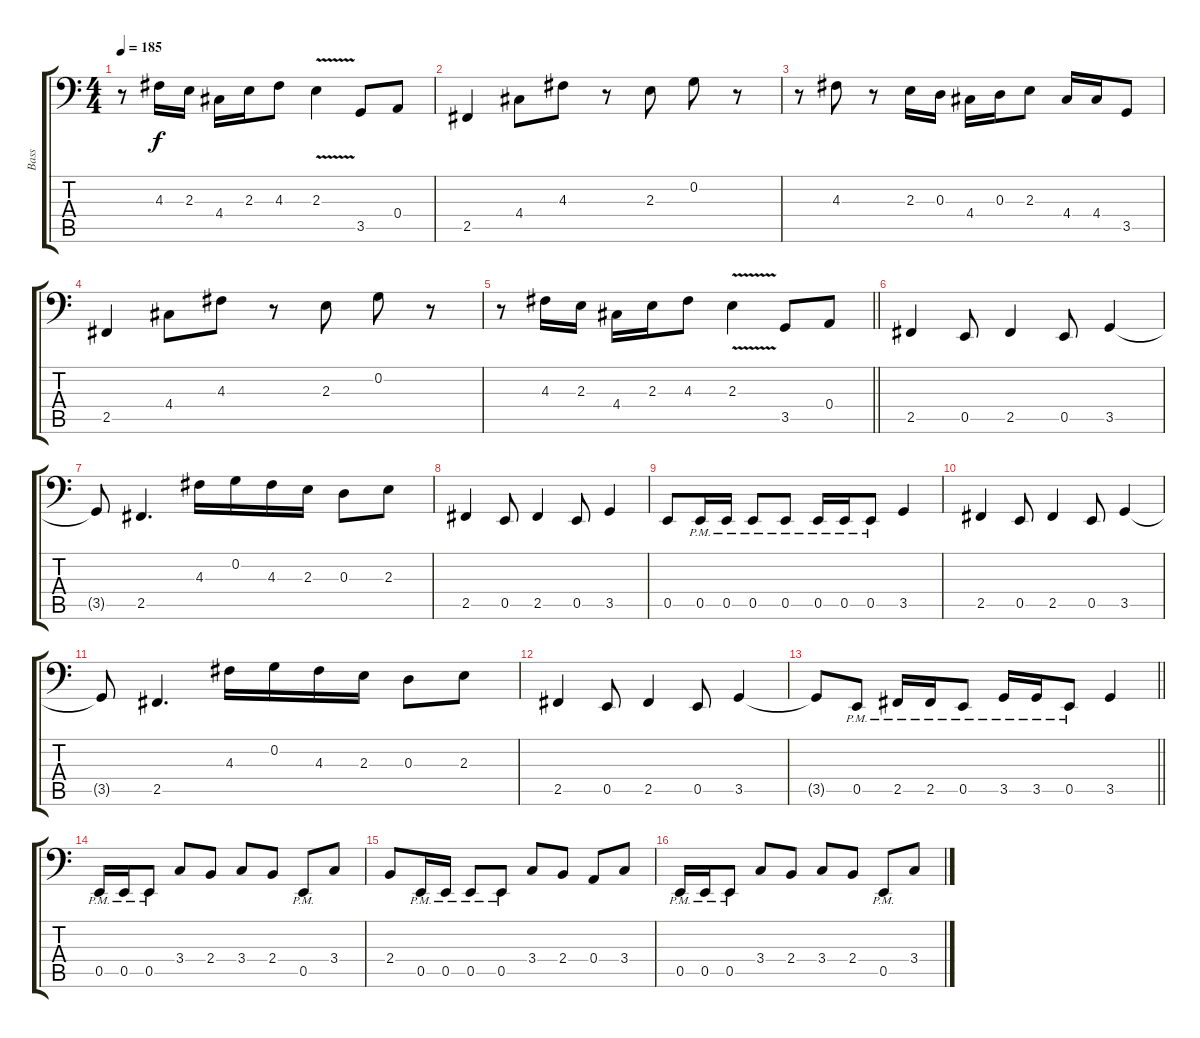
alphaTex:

\track ("Bass" "Bass") {instrument electricbassfinger}
\staff {score tabs}
\tuning (C3 G2 D2 A1 E1 B0) {hide}
\ts (4 4)
\tempo 185
\clef f4
\ks c
r.8{dy f} 4.3.16 2.3.16 4.4.16 2.3.16 4.3.8 2.3{v}.4 3.5.8 0.4.8 |
2.5.4 4.4.8 4.3.8 r.8 2.3.8 0.2.8 r.8 |
r.8 4.3.8 r.8 2.3.16 0.3.16 4.4.16 0.3.16 2.3.8 4.4.16 4.4.16 3.5.8 |
2.5.4 4.4.8 4.3.8 r.8 2.3.8 0.2.8 r.8 |
\barLineRight lightlight
r.8 4.3.16 2.3.16 4.4.16 2.3.16 4.3.8 2.3{v}.4 3.5.8 0.4.8 |
2.5.4 0.5.8 2.5.4 0.5.8 3.5.4 |
3.5{t}.8 2.5.4{d} 4.3.16 0.2.16 4.3.16 2.3.16 0.3.8 2.3.8 |
2.5.4 0.5.8 2.5.4 0.5.8 3.5.4 |
0.5.8 0.5{pm}.16 0.5{pm}.16 0.5{pm}.8 0.5{pm}.8 0.5{pm}.16 0.5{pm}.16 0.5{pm}.8 3.5.4 |
2.5.4 0.5.8 2.5.4 0.5.8 3.5.4 |
3.5{t}.8 2.5.4{d} 4.3.16 0.2.16 4.3.16 2.3.16 0.3.8 2.3.8 |
2.5.4 0.5.8 2.5.4 0.5.8 3.5.4 |
\barLineRight lightlight
3.5{t}.8 0.5{pm}.8 2.5{pm}.16 2.5{pm}.16 0.5{pm}.8 3.5{pm}.16 3.5{pm}.16 0.5{pm}.8 3.5.4 |
0.5{pm}.16 0.5{pm}.16 0.5{pm}.8 3.4.8 2.4.8 3.4.8 2.4.8 0.5{pm}.8 3.4.8 |
2.4.8 0.5{pm}.16 0.5{pm}.16 0.5{pm}.8 0.5{pm}.8 3.4.8 2.4.8 0.4.8 3.4.8 |
0.5{pm}.16 0.5{pm}.16 0.5{pm}.8 3.4.8 2.4.8 3.4.8 2.4.8 0.5{pm}.8 3.4.8
